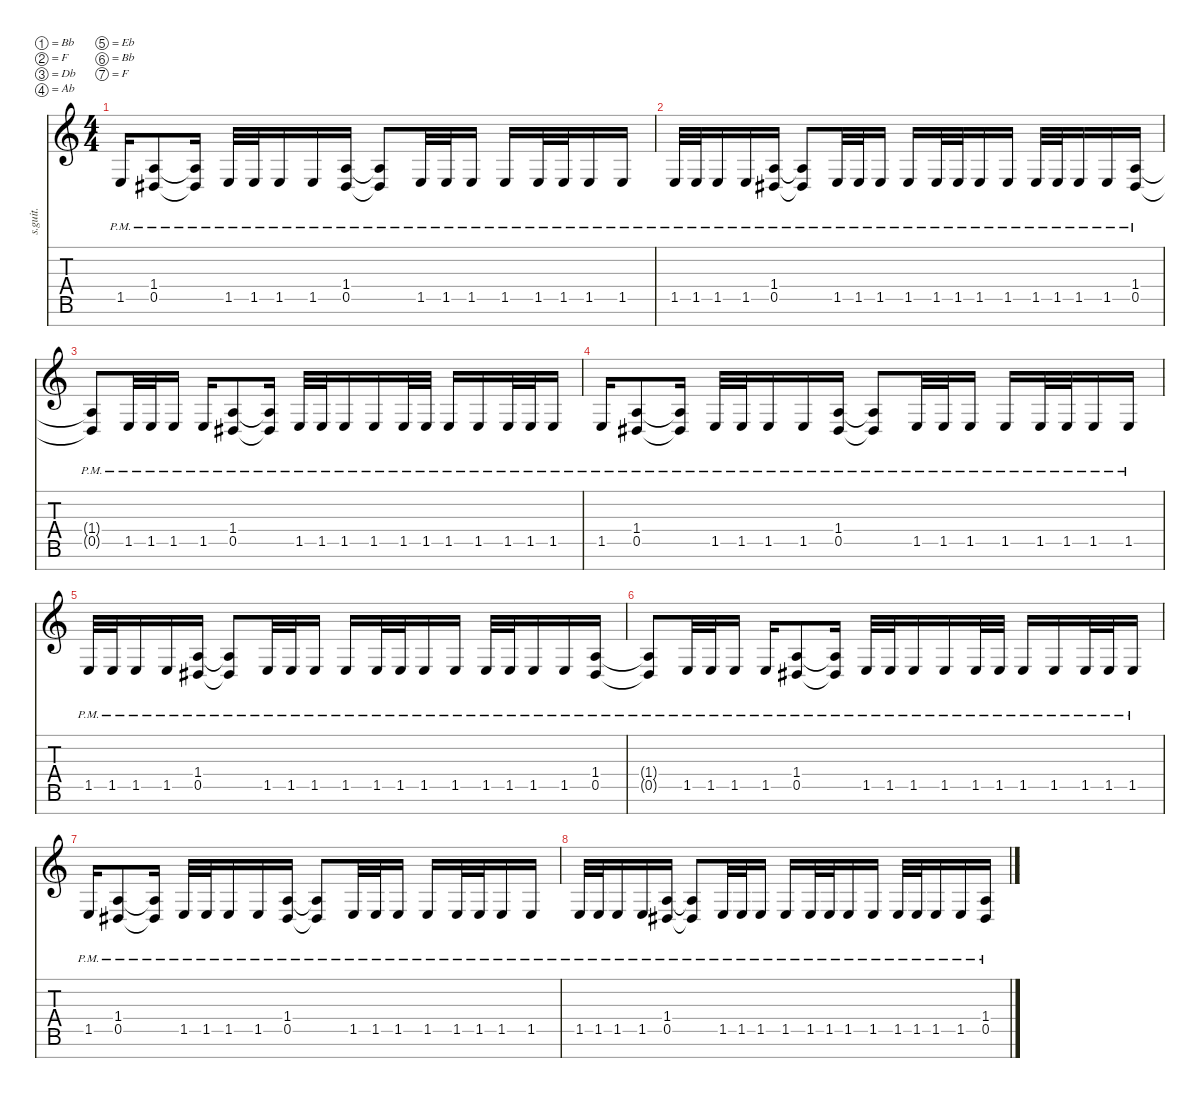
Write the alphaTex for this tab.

\defaultSystemsLayout 4
\hideDynamics
\bracketExtendMode nobrackets
\track ("Fredrik Thordendal (Guitar 1)" "s.guit.") {instrument distortionguitar}
\staff {score tabs}
\tuning (Bb3 F3 Db3 Ab2 Eb2 Bb1 F1)
\ts (4 4)
\tempo (115 hide)
\clef g2
\ks c
1.5{pm}.16{lyrics (0 "") lyrics (1 "") lyrics (2 "") lyrics (3 "") lyrics (4 "") dy f} (1.4{pm} 0.5{pm acc #}).8{lyrics (0 "") lyrics (1 "") lyrics (2 "") lyrics (3 "") lyrics (4 "") dy mf} (1.4{pm t} 0.5{pm t acc #}).16{lyrics (0 "") lyrics (1 "") lyrics (2 "") lyrics (3 "") lyrics (4 "") dy f} 1.5{pm}.32{lyrics (0 "") lyrics (1 "") lyrics (2 "") lyrics (3 "") lyrics (4 "")} 1.5{pm}.32{lyrics (0 "") lyrics (1 "") lyrics (2 "") lyrics (3 "") lyrics (4 "")} 1.5{pm}.16{lyrics (0 "") lyrics (1 "") lyrics (2 "") lyrics (3 "") lyrics (4 "")} 1.5{pm}.16{lyrics (0 "") lyrics (1 "") lyrics (2 "") lyrics (3 "") lyrics (4 "")} (1.4{pm} 0.5{pm acc #}).16{lyrics (0 "") lyrics (1 "") lyrics (2 "") lyrics (3 "") lyrics (4 "") dy mf} (1.4{pm t} 0.5{pm t acc #}).8{lyrics (0 "") lyrics (1 "") lyrics (2 "") lyrics (3 "") lyrics (4 "") dy f} 1.5{pm}.32{lyrics (0 "") lyrics (1 "") lyrics (2 "") lyrics (3 "") lyrics (4 "")} 1.5{pm}.32{lyrics (0 "") lyrics (1 "") lyrics (2 "") lyrics (3 "") lyrics (4 "")} 1.5{pm}.16{lyrics (0 "") lyrics (1 "") lyrics (2 "") lyrics (3 "") lyrics (4 "")} 1.5{pm}.16{lyrics (0 "") lyrics (1 "") lyrics (2 "") lyrics (3 "") lyrics (4 "")} 1.5{pm}.32{lyrics (0 "") lyrics (1 "") lyrics (2 "") lyrics (3 "") lyrics (4 "")} 1.5{pm}.32{lyrics (0 "") lyrics (1 "") lyrics (2 "") lyrics (3 "") lyrics (4 "")} 1.5{pm}.16{lyrics (0 "") lyrics (1 "") lyrics (2 "") lyrics (3 "") lyrics (4 "")} 1.5{pm}.16{lyrics (0 "") lyrics (1 "") lyrics (2 "") lyrics (3 "") lyrics (4 "")} |
1.5{pm}.32{lyrics (0 "") lyrics (1 "") lyrics (2 "") lyrics (3 "") lyrics (4 "")} 1.5{pm}.32{lyrics (0 "") lyrics (1 "") lyrics (2 "") lyrics (3 "") lyrics (4 "")} 1.5{pm}.16{lyrics (0 "") lyrics (1 "") lyrics (2 "") lyrics (3 "") lyrics (4 "")} 1.5{pm}.16{lyrics (0 "") lyrics (1 "") lyrics (2 "") lyrics (3 "") lyrics (4 "")} (1.4{pm} 0.5{pm acc #}).16{lyrics (0 "") lyrics (1 "") lyrics (2 "") lyrics (3 "") lyrics (4 "") dy mf} (1.4{pm t} 0.5{pm t acc #}).8{lyrics (0 "") lyrics (1 "") lyrics (2 "") lyrics (3 "") lyrics (4 "") dy f} 1.5{pm}.32{lyrics (0 "") lyrics (1 "") lyrics (2 "") lyrics (3 "") lyrics (4 "")} 1.5{pm}.32{lyrics (0 "") lyrics (1 "") lyrics (2 "") lyrics (3 "") lyrics (4 "")} 1.5{pm}.16{lyrics (0 "") lyrics (1 "") lyrics (2 "") lyrics (3 "") lyrics (4 "")} 1.5{pm}.16{lyrics (0 "") lyrics (1 "") lyrics (2 "") lyrics (3 "") lyrics (4 "")} 1.5{pm}.32{lyrics (0 "") lyrics (1 "") lyrics (2 "") lyrics (3 "") lyrics (4 "")} 1.5{pm}.32{lyrics (0 "") lyrics (1 "") lyrics (2 "") lyrics (3 "") lyrics (4 "")} 1.5{pm}.16{lyrics (0 "") lyrics (1 "") lyrics (2 "") lyrics (3 "") lyrics (4 "")} 1.5{pm}.16{lyrics (0 "") lyrics (1 "") lyrics (2 "") lyrics (3 "") lyrics (4 "")} 1.5{pm}.32{lyrics (0 "") lyrics (1 "") lyrics (2 "") lyrics (3 "") lyrics (4 "")} 1.5{pm}.32{lyrics (0 "") lyrics (1 "") lyrics (2 "") lyrics (3 "") lyrics (4 "")} 1.5{pm}.16{lyrics (0 "") lyrics (1 "") lyrics (2 "") lyrics (3 "") lyrics (4 "")} 1.5{pm}.16{lyrics (0 "") lyrics (1 "") lyrics (2 "") lyrics (3 "") lyrics (4 "")} (1.4{pm} 0.5{pm acc #}).16{lyrics (0 "") lyrics (1 "") lyrics (2 "") lyrics (3 "") lyrics (4 "") dy mf} |
(1.4{pm t} 0.5{pm t acc #}).8{lyrics (0 "") lyrics (1 "") lyrics (2 "") lyrics (3 "") lyrics (4 "") dy f} 1.5{pm}.32{lyrics (0 "") lyrics (1 "") lyrics (2 "") lyrics (3 "") lyrics (4 "")} 1.5{pm}.32{lyrics (0 "") lyrics (1 "") lyrics (2 "") lyrics (3 "") lyrics (4 "")} 1.5{pm}.16{lyrics (0 "") lyrics (1 "") lyrics (2 "") lyrics (3 "") lyrics (4 "")} 1.5{pm}.16{lyrics (0 "") lyrics (1 "") lyrics (2 "") lyrics (3 "") lyrics (4 "")} (1.4{pm} 0.5{pm acc #}).8{lyrics (0 "") lyrics (1 "") lyrics (2 "") lyrics (3 "") lyrics (4 "") dy mf} (1.4{pm t} 0.5{pm t acc #}).16{lyrics (0 "") lyrics (1 "") lyrics (2 "") lyrics (3 "") lyrics (4 "") dy f} 1.5{pm}.32{lyrics (0 "") lyrics (1 "") lyrics (2 "") lyrics (3 "") lyrics (4 "")} 1.5{pm}.32{lyrics (0 "") lyrics (1 "") lyrics (2 "") lyrics (3 "") lyrics (4 "")} 1.5{pm}.16{lyrics (0 "") lyrics (1 "") lyrics (2 "") lyrics (3 "") lyrics (4 "")} 1.5{pm}.16{lyrics (0 "") lyrics (1 "") lyrics (2 "") lyrics (3 "") lyrics (4 "")} 1.5{pm}.32{lyrics (0 "") lyrics (1 "") lyrics (2 "") lyrics (3 "") lyrics (4 "")} 1.5{pm}.32{lyrics (0 "") lyrics (1 "") lyrics (2 "") lyrics (3 "") lyrics (4 "")} 1.5{pm}.16{lyrics (0 "") lyrics (1 "") lyrics (2 "") lyrics (3 "") lyrics (4 "")} 1.5{pm}.16{lyrics (0 "") lyrics (1 "") lyrics (2 "") lyrics (3 "") lyrics (4 "")} 1.5{pm}.32{lyrics (0 "") lyrics (1 "") lyrics (2 "") lyrics (3 "") lyrics (4 "")} 1.5{pm}.32{lyrics (0 "") lyrics (1 "") lyrics (2 "") lyrics (3 "") lyrics (4 "")} 1.5{pm}.16{lyrics (0 "") lyrics (1 "") lyrics (2 "") lyrics (3 "") lyrics (4 "")} |
1.5{pm}.16{lyrics (0 "") lyrics (1 "") lyrics (2 "") lyrics (3 "") lyrics (4 "")} (1.4{pm} 0.5{pm acc #}).8{lyrics (0 "") lyrics (1 "") lyrics (2 "") lyrics (3 "") lyrics (4 "") dy mf} (1.4{pm t} 0.5{pm t acc #}).16{lyrics (0 "") lyrics (1 "") lyrics (2 "") lyrics (3 "") lyrics (4 "") dy f} 1.5{pm}.32{lyrics (0 "") lyrics (1 "") lyrics (2 "") lyrics (3 "") lyrics (4 "")} 1.5{pm}.32{lyrics (0 "") lyrics (1 "") lyrics (2 "") lyrics (3 "") lyrics (4 "")} 1.5{pm}.16{lyrics (0 "") lyrics (1 "") lyrics (2 "") lyrics (3 "") lyrics (4 "")} 1.5{pm}.16{lyrics (0 "") lyrics (1 "") lyrics (2 "") lyrics (3 "") lyrics (4 "")} (1.4{pm} 0.5{pm acc #}).16{lyrics (0 "") lyrics (1 "") lyrics (2 "") lyrics (3 "") lyrics (4 "") dy mf} (1.4{pm t} 0.5{pm t acc #}).8{lyrics (0 "") lyrics (1 "") lyrics (2 "") lyrics (3 "") lyrics (4 "") dy f} 1.5{pm}.32{lyrics (0 "") lyrics (1 "") lyrics (2 "") lyrics (3 "") lyrics (4 "")} 1.5{pm}.32{lyrics (0 "") lyrics (1 "") lyrics (2 "") lyrics (3 "") lyrics (4 "")} 1.5{pm}.16{lyrics (0 "") lyrics (1 "") lyrics (2 "") lyrics (3 "") lyrics (4 "")} 1.5{pm}.16{lyrics (0 "") lyrics (1 "") lyrics (2 "") lyrics (3 "") lyrics (4 "")} 1.5{pm}.32{lyrics (0 "") lyrics (1 "") lyrics (2 "") lyrics (3 "") lyrics (4 "")} 1.5{pm}.32{lyrics (0 "") lyrics (1 "") lyrics (2 "") lyrics (3 "") lyrics (4 "")} 1.5{pm}.16{lyrics (0 "") lyrics (1 "") lyrics (2 "") lyrics (3 "") lyrics (4 "")} 1.5{pm}.16{lyrics (0 "") lyrics (1 "") lyrics (2 "") lyrics (3 "") lyrics (4 "")} |
1.5{pm}.32{lyrics (0 "") lyrics (1 "") lyrics (2 "") lyrics (3 "") lyrics (4 "")} 1.5{pm}.32{lyrics (0 "") lyrics (1 "") lyrics (2 "") lyrics (3 "") lyrics (4 "")} 1.5{pm}.16{lyrics (0 "") lyrics (1 "") lyrics (2 "") lyrics (3 "") lyrics (4 "")} 1.5{pm}.16{lyrics (0 "") lyrics (1 "") lyrics (2 "") lyrics (3 "") lyrics (4 "")} (1.4{pm} 0.5{pm acc #}).16{lyrics (0 "") lyrics (1 "") lyrics (2 "") lyrics (3 "") lyrics (4 "") dy mf} (1.4{pm t} 0.5{pm t acc #}).8{lyrics (0 "") lyrics (1 "") lyrics (2 "") lyrics (3 "") lyrics (4 "") dy f} 1.5{pm}.32{lyrics (0 "") lyrics (1 "") lyrics (2 "") lyrics (3 "") lyrics (4 "")} 1.5{pm}.32{lyrics (0 "") lyrics (1 "") lyrics (2 "") lyrics (3 "") lyrics (4 "")} 1.5{pm}.16{lyrics (0 "") lyrics (1 "") lyrics (2 "") lyrics (3 "") lyrics (4 "")} 1.5{pm}.16{lyrics (0 "") lyrics (1 "") lyrics (2 "") lyrics (3 "") lyrics (4 "")} 1.5{pm}.32{lyrics (0 "") lyrics (1 "") lyrics (2 "") lyrics (3 "") lyrics (4 "")} 1.5{pm}.32{lyrics (0 "") lyrics (1 "") lyrics (2 "") lyrics (3 "") lyrics (4 "")} 1.5{pm}.16{lyrics (0 "") lyrics (1 "") lyrics (2 "") lyrics (3 "") lyrics (4 "")} 1.5{pm}.16{lyrics (0 "") lyrics (1 "") lyrics (2 "") lyrics (3 "") lyrics (4 "")} 1.5{pm}.32{lyrics (0 "") lyrics (1 "") lyrics (2 "") lyrics (3 "") lyrics (4 "")} 1.5{pm}.32{lyrics (0 "") lyrics (1 "") lyrics (2 "") lyrics (3 "") lyrics (4 "")} 1.5{pm}.16{lyrics (0 "") lyrics (1 "") lyrics (2 "") lyrics (3 "") lyrics (4 "")} 1.5{pm}.16{lyrics (0 "") lyrics (1 "") lyrics (2 "") lyrics (3 "") lyrics (4 "")} (1.4{pm} 0.5{pm acc #}).16{lyrics (0 "") lyrics (1 "") lyrics (2 "") lyrics (3 "") lyrics (4 "") dy mf} |
(1.4{pm t} 0.5{pm t acc #}).8{lyrics (0 "") lyrics (1 "") lyrics (2 "") lyrics (3 "") lyrics (4 "") dy f} 1.5{pm}.32{lyrics (0 "") lyrics (1 "") lyrics (2 "") lyrics (3 "") lyrics (4 "")} 1.5{pm}.32{lyrics (0 "") lyrics (1 "") lyrics (2 "") lyrics (3 "") lyrics (4 "")} 1.5{pm}.16{lyrics (0 "") lyrics (1 "") lyrics (2 "") lyrics (3 "") lyrics (4 "")} 1.5{pm}.16{lyrics (0 "") lyrics (1 "") lyrics (2 "") lyrics (3 "") lyrics (4 "")} (1.4{pm} 0.5{pm acc #}).8{lyrics (0 "") lyrics (1 "") lyrics (2 "") lyrics (3 "") lyrics (4 "") dy mf} (1.4{pm t} 0.5{pm t acc #}).16{lyrics (0 "") lyrics (1 "") lyrics (2 "") lyrics (3 "") lyrics (4 "") dy f} 1.5{pm}.32{lyrics (0 "") lyrics (1 "") lyrics (2 "") lyrics (3 "") lyrics (4 "")} 1.5{pm}.32{lyrics (0 "") lyrics (1 "") lyrics (2 "") lyrics (3 "") lyrics (4 "")} 1.5{pm}.16{lyrics (0 "") lyrics (1 "") lyrics (2 "") lyrics (3 "") lyrics (4 "")} 1.5{pm}.16{lyrics (0 "") lyrics (1 "") lyrics (2 "") lyrics (3 "") lyrics (4 "")} 1.5{pm}.32{lyrics (0 "") lyrics (1 "") lyrics (2 "") lyrics (3 "") lyrics (4 "")} 1.5{pm}.32{lyrics (0 "") lyrics (1 "") lyrics (2 "") lyrics (3 "") lyrics (4 "")} 1.5{pm}.16{lyrics (0 "") lyrics (1 "") lyrics (2 "") lyrics (3 "") lyrics (4 "")} 1.5{pm}.16{lyrics (0 "") lyrics (1 "") lyrics (2 "") lyrics (3 "") lyrics (4 "")} 1.5{pm}.32{lyrics (0 "") lyrics (1 "") lyrics (2 "") lyrics (3 "") lyrics (4 "")} 1.5{pm}.32{lyrics (0 "") lyrics (1 "") lyrics (2 "") lyrics (3 "") lyrics (4 "")} 1.5{pm}.16{lyrics (0 "") lyrics (1 "") lyrics (2 "") lyrics (3 "") lyrics (4 "")} |
1.5{pm}.16{lyrics (0 "") lyrics (1 "") lyrics (2 "") lyrics (3 "") lyrics (4 "")} (1.4{pm} 0.5{pm acc #}).8{lyrics (0 "") lyrics (1 "") lyrics (2 "") lyrics (3 "") lyrics (4 "") dy mf} (1.4{pm t} 0.5{pm t acc #}).16{lyrics (0 "") lyrics (1 "") lyrics (2 "") lyrics (3 "") lyrics (4 "") dy f} 1.5{pm}.32{lyrics (0 "") lyrics (1 "") lyrics (2 "") lyrics (3 "") lyrics (4 "")} 1.5{pm}.32{lyrics (0 "") lyrics (1 "") lyrics (2 "") lyrics (3 "") lyrics (4 "")} 1.5{pm}.16{lyrics (0 "") lyrics (1 "") lyrics (2 "") lyrics (3 "") lyrics (4 "")} 1.5{pm}.16{lyrics (0 "") lyrics (1 "") lyrics (2 "") lyrics (3 "") lyrics (4 "")} (1.4{pm} 0.5{pm acc #}).16{lyrics (0 "") lyrics (1 "") lyrics (2 "") lyrics (3 "") lyrics (4 "") dy mf} (1.4{pm t} 0.5{pm t acc #}).8{lyrics (0 "") lyrics (1 "") lyrics (2 "") lyrics (3 "") lyrics (4 "") dy f} 1.5{pm}.32{lyrics (0 "") lyrics (1 "") lyrics (2 "") lyrics (3 "") lyrics (4 "")} 1.5{pm}.32{lyrics (0 "") lyrics (1 "") lyrics (2 "") lyrics (3 "") lyrics (4 "")} 1.5{pm}.16{lyrics (0 "") lyrics (1 "") lyrics (2 "") lyrics (3 "") lyrics (4 "")} 1.5{pm}.16{lyrics (0 "") lyrics (1 "") lyrics (2 "") lyrics (3 "") lyrics (4 "")} 1.5{pm}.32{lyrics (0 "") lyrics (1 "") lyrics (2 "") lyrics (3 "") lyrics (4 "")} 1.5{pm}.32{lyrics (0 "") lyrics (1 "") lyrics (2 "") lyrics (3 "") lyrics (4 "")} 1.5{pm}.16{lyrics (0 "") lyrics (1 "") lyrics (2 "") lyrics (3 "") lyrics (4 "")} 1.5{pm}.16{lyrics (0 "") lyrics (1 "") lyrics (2 "") lyrics (3 "") lyrics (4 "")} |
1.5{pm}.32{lyrics (0 "") lyrics (1 "") lyrics (2 "") lyrics (3 "") lyrics (4 "")} 1.5{pm}.32{lyrics (0 "") lyrics (1 "") lyrics (2 "") lyrics (3 "") lyrics (4 "")} 1.5{pm}.16{lyrics (0 "") lyrics (1 "") lyrics (2 "") lyrics (3 "") lyrics (4 "")} 1.5{pm}.16{lyrics (0 "") lyrics (1 "") lyrics (2 "") lyrics (3 "") lyrics (4 "")} (1.4{pm} 0.5{pm acc #}).16{lyrics (0 "") lyrics (1 "") lyrics (2 "") lyrics (3 "") lyrics (4 "") dy mf} (1.4{pm t} 0.5{pm t acc #}).8{lyrics (0 "") lyrics (1 "") lyrics (2 "") lyrics (3 "") lyrics (4 "") dy f} 1.5{pm}.32{lyrics (0 "") lyrics (1 "") lyrics (2 "") lyrics (3 "") lyrics (4 "")} 1.5{pm}.32{lyrics (0 "") lyrics (1 "") lyrics (2 "") lyrics (3 "") lyrics (4 "")} 1.5{pm}.16{lyrics (0 "") lyrics (1 "") lyrics (2 "") lyrics (3 "") lyrics (4 "")} 1.5{pm}.16{lyrics (0 "") lyrics (1 "") lyrics (2 "") lyrics (3 "") lyrics (4 "")} 1.5{pm}.32{lyrics (0 "") lyrics (1 "") lyrics (2 "") lyrics (3 "") lyrics (4 "")} 1.5{pm}.32{lyrics (0 "") lyrics (1 "") lyrics (2 "") lyrics (3 "") lyrics (4 "")} 1.5{pm}.16{lyrics (0 "") lyrics (1 "") lyrics (2 "") lyrics (3 "") lyrics (4 "")} 1.5{pm}.16{lyrics (0 "") lyrics (1 "") lyrics (2 "") lyrics (3 "") lyrics (4 "")} 1.5{pm}.32{lyrics (0 "") lyrics (1 "") lyrics (2 "") lyrics (3 "") lyrics (4 "")} 1.5{pm}.32{lyrics (0 "") lyrics (1 "") lyrics (2 "") lyrics (3 "") lyrics (4 "")} 1.5{pm}.16{lyrics (0 "") lyrics (1 "") lyrics (2 "") lyrics (3 "") lyrics (4 "")} 1.5{pm}.16{lyrics (0 "") lyrics (1 "") lyrics (2 "") lyrics (3 "") lyrics (4 "")} (1.4{pm} 0.5{pm acc #}).16{lyrics (0 "") lyrics (1 "") lyrics (2 "") lyrics (3 "") lyrics (4 "") dy mf}
